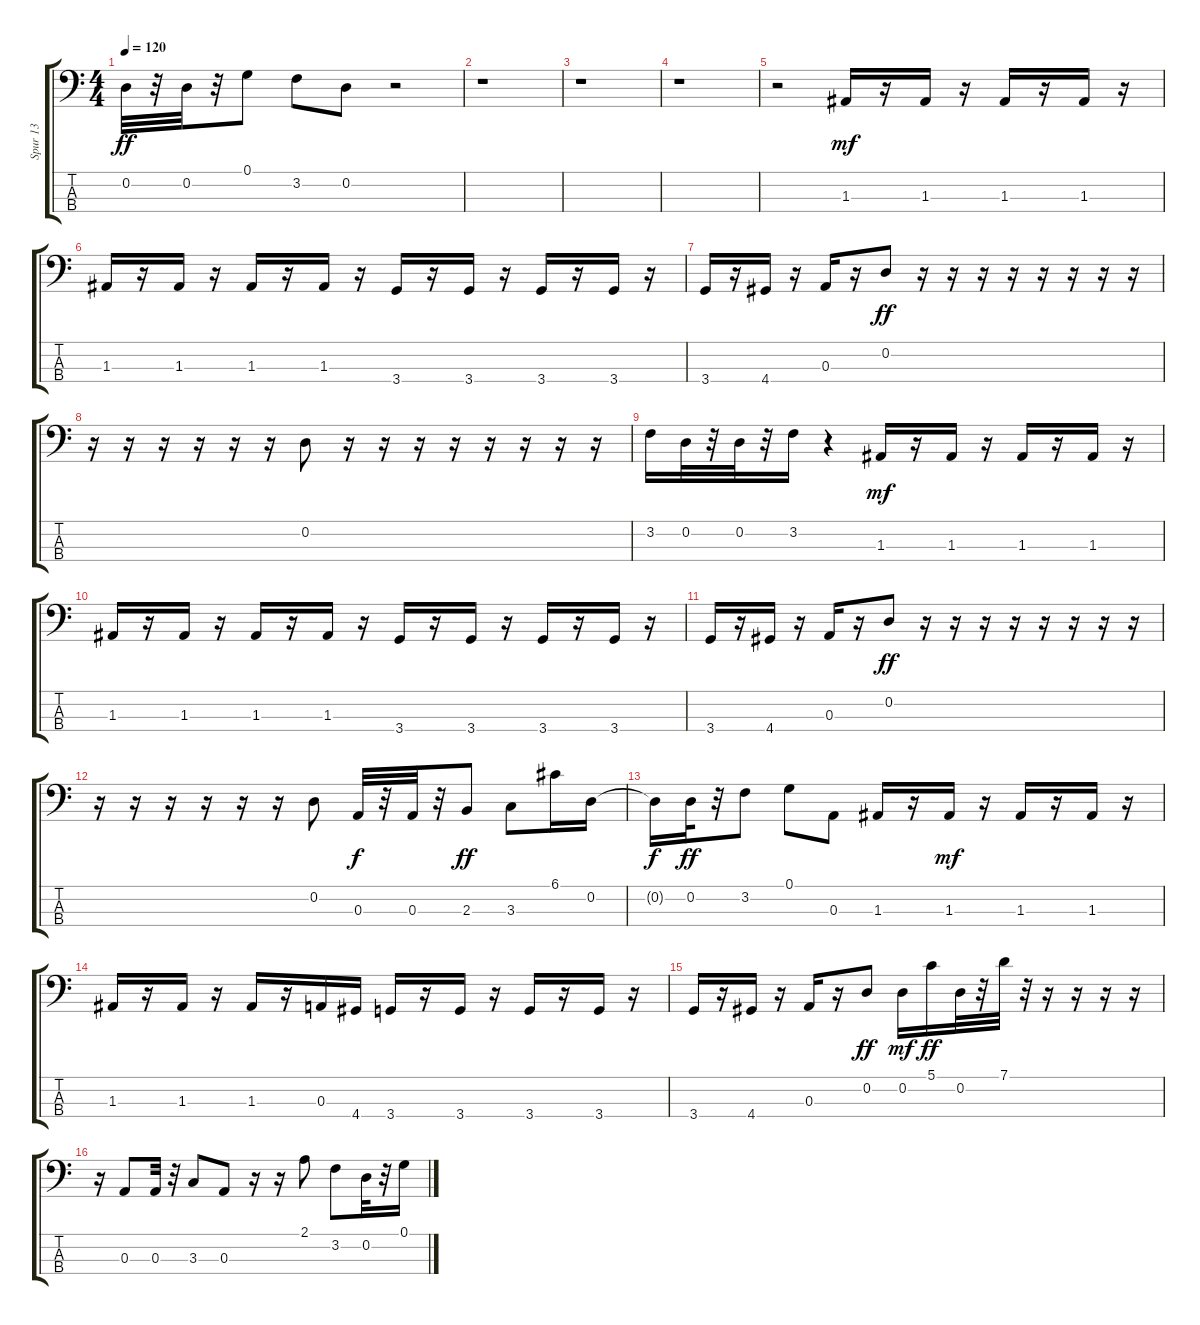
\track ("Spur 13" "Spur 13") {instrument slapbass1}
\staff {score tabs}
\tuning (G2 D2 A1 E1) {hide}
\ts (4 4)
\tempo 120
\clef f4
\ks c
0.2.32{dy ff} r.32 0.2.32 r.32 0.1.8 3.2.8 0.2.8 r.2 |
r.1 |
r.1 |
r.1 |
r.2 1.3.16{dy mf} r.16 1.3.16 r.16 1.3.16 r.16 1.3.16 r.16 |
1.3.16 r.16 1.3.16 r.16 1.3.16 r.16 1.3.16 r.16 3.4.16 r.16 3.4.16 r.16 3.4.16 r.16 3.4.16 r.16 |
3.4.16 r.16 4.4.16 r.16 0.3.16 r.16 0.2.8{dy ff} r.16 r.16 r.16 r.16 r.16 r.16 r.16 r.16 |
r.16 r.16 r.16 r.16 r.16 r.16 0.2.8 r.16 r.16 r.16 r.16 r.16 r.16 r.16 r.16 |
3.2.16 0.2.32 r.32 0.2.32 r.32 3.2.16 r.4 1.3.16{dy mf} r.16 1.3.16 r.16 1.3.16 r.16 1.3.16 r.16 |
1.3.16 r.16 1.3.16 r.16 1.3.16 r.16 1.3.16 r.16 3.4.16 r.16 3.4.16 r.16 3.4.16 r.16 3.4.16 r.16 |
3.4.16 r.16 4.4.16 r.16 0.3.16 r.16 0.2.8{dy ff} r.16 r.16 r.16 r.16 r.16 r.16 r.16 r.16 |
r.16 r.16 r.16 r.16 r.16 r.16 0.2.8 0.3.32{dy f} r.32 0.3.32 r.32 2.3.8{dy ff} 3.3.8 6.1.16 0.2.16 |
0.2{t}.16{dy f} 0.2.32{dy ff} r.32 3.2.8 0.1.8 0.3.8 1.3.16 r.16 1.3.16{dy mf} r.16 1.3.16 r.16 1.3.16 r.16 |
1.3.16 r.16 1.3.16 r.16 1.3.16 r.16 0.3.16 4.4.16 3.4.16 r.16 3.4.16 r.16 3.4.16 r.16 3.4.16 r.16 |
3.4.16 r.16 4.4.16 r.16 0.3.16 r.16 0.2.8{dy ff} 0.2.16{dy mf} 5.1.16{dy ff} 0.2.32 r.32 7.1.32 r.32 r.16 r.16 r.16 r.16 |
r.16 0.3.8 0.3.32 r.32 3.3.8 0.3.8 r.16 r.16 2.1.8 3.2.8 0.2.32 r.32 0.1.16
